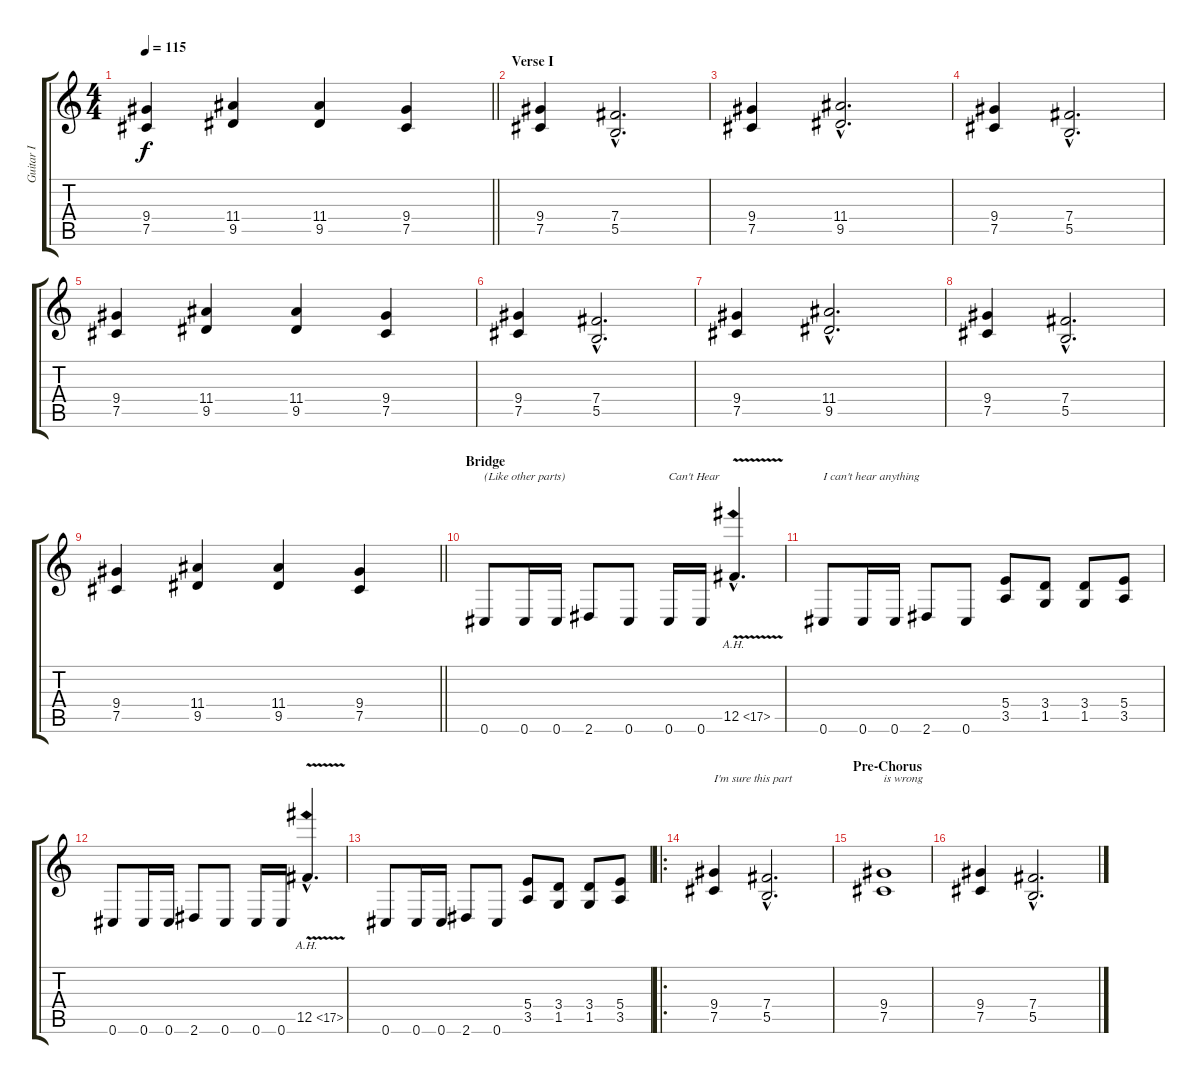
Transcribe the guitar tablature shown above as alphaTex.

\track ("Guitar I" "Guitar I") {instrument distortionguitar}
\staff {score tabs}
\tuning (Db4 Ab3 E3 B2 Gb2 Db2) {hide}
\ts (4 4)
\tempo 115
\clef g2
\barLineRight lightlight
\ks c
(9.4 7.5).4{dy f} (11.4 9.5).4 (11.4 9.5).4 (9.4 7.5).4 |
\section ("" "Verse I")
(9.4 7.5).4 (7.4{hac} 5.5{hac}).2{d} |
(9.4 7.5).4 (11.4{hac} 9.5{hac}).2{d} |
(9.4 7.5).4 (7.4{hac} 5.5{hac}).2{d} |
(9.4 7.5).4 (11.4 9.5).4 (11.4 9.5).4 (9.4 7.5).4 |
(9.4 7.5).4 (7.4{hac} 5.5{hac}).2{d} |
(9.4 7.5).4 (11.4{hac} 9.5{hac}).2{d} |
(9.4 7.5).4 (7.4{hac} 5.5{hac}).2{d} |
\barLineRight lightlight
(9.4 7.5).4 (11.4 9.5).4 (11.4 9.5).4 (9.4 7.5).4 |
\section ("" "Bridge")
0.6.8{txt "(Like other parts)"} 0.6.16 0.6.16 2.6.8 0.6.8 0.6.16{txt "Can't Hear"} 0.6.16 12.5{ah 5 v hac}.4{d} |
0.6.8{txt "I can't hear anything"} 0.6.16 0.6.16 2.6.8 0.6.8 (5.4 3.5).8 (3.4 1.5).8 (3.4 1.5).8 (5.4 3.5).8 |
0.6.8 0.6.16 0.6.16 2.6.8 0.6.8 0.6.16 0.6.16 12.5{ah 5 v hac}.4{d} |
0.6.8 0.6.16 0.6.16 2.6.8 0.6.8 (5.4 3.5).8 (3.4 1.5).8 (3.4 1.5).8 (5.4 3.5).8 |
\ro
(9.4 7.5).4{txt "I'm sure this part"} (7.4{hac} 5.5{hac}).2{d} |
\section ("" "Pre-Chorus")
(9.4 7.5).1{txt "is wrong"} |
(9.4 7.5).4 (7.4{hac} 5.5{hac}).2{d}
